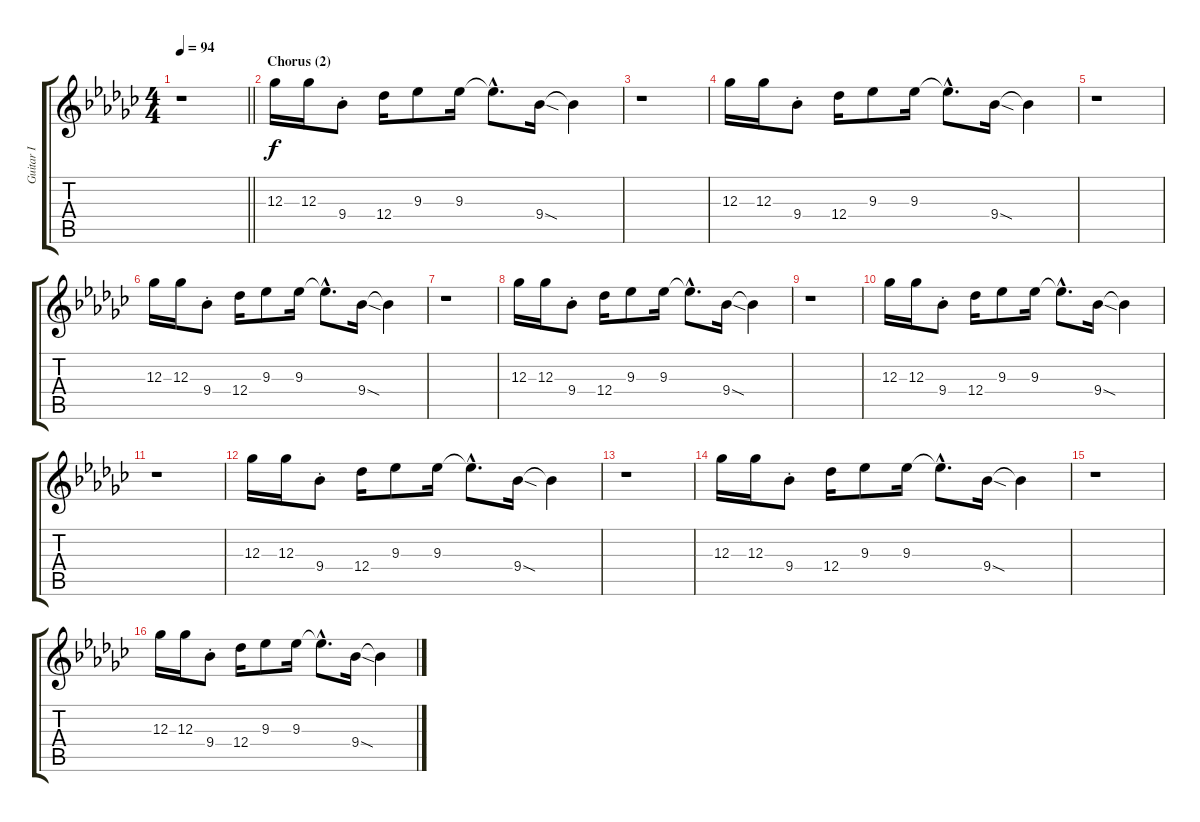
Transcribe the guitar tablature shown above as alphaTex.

\track ("Guitar I" "Guitar I") {instrument electricguitarjazz}
\staff {score tabs}
\tuning (Eb4 Bb3 Gb3 Db3 Ab2 Db2) {hide}
\ts (4 4)
\tempo 94
\clef g2
\barLineRight lightlight
\ks ebminor
r.1{dy f} |
\section ("" "Chorus (2)")
12.3.16 12.3.16 9.4{st}.8 12.4.16 9.3.8 9.3.16 9.3{hac t}.8{d} 9.4{sod}.16 9.4{t}.4 |
r.1 |
12.3.16 12.3.16 9.4{st}.8 12.4.16 9.3.8 9.3.16 9.3{hac t}.8{d} 9.4{sod}.16 9.4{t}.4 |
r.1 |
12.3.16 12.3.16 9.4{st}.8 12.4.16 9.3.8 9.3.16 9.3{hac t}.8{d} 9.4{sod}.16 9.4{t}.4 |
r.1 |
12.3.16 12.3.16 9.4{st}.8 12.4.16 9.3.8 9.3.16 9.3{hac t}.8{d} 9.4{sod}.16 9.4{t}.4 |
r.1 |
12.3.16 12.3.16 9.4{st}.8 12.4.16 9.3.8 9.3.16 9.3{hac t}.8{d} 9.4{sod}.16 9.4{t}.4 |
r.1 |
12.3.16 12.3.16 9.4{st}.8 12.4.16 9.3.8 9.3.16 9.3{hac t}.8{d} 9.4{sod}.16 9.4{t}.4 |
r.1 |
12.3.16 12.3.16 9.4{st}.8 12.4.16 9.3.8 9.3.16 9.3{hac t}.8{d} 9.4{sod}.16 9.4{t}.4 |
r.1 |
12.3.16 12.3.16 9.4{st}.8 12.4.16 9.3.8 9.3.16 9.3{hac t}.8{d} 9.4{sod}.16 9.4{t}.4
